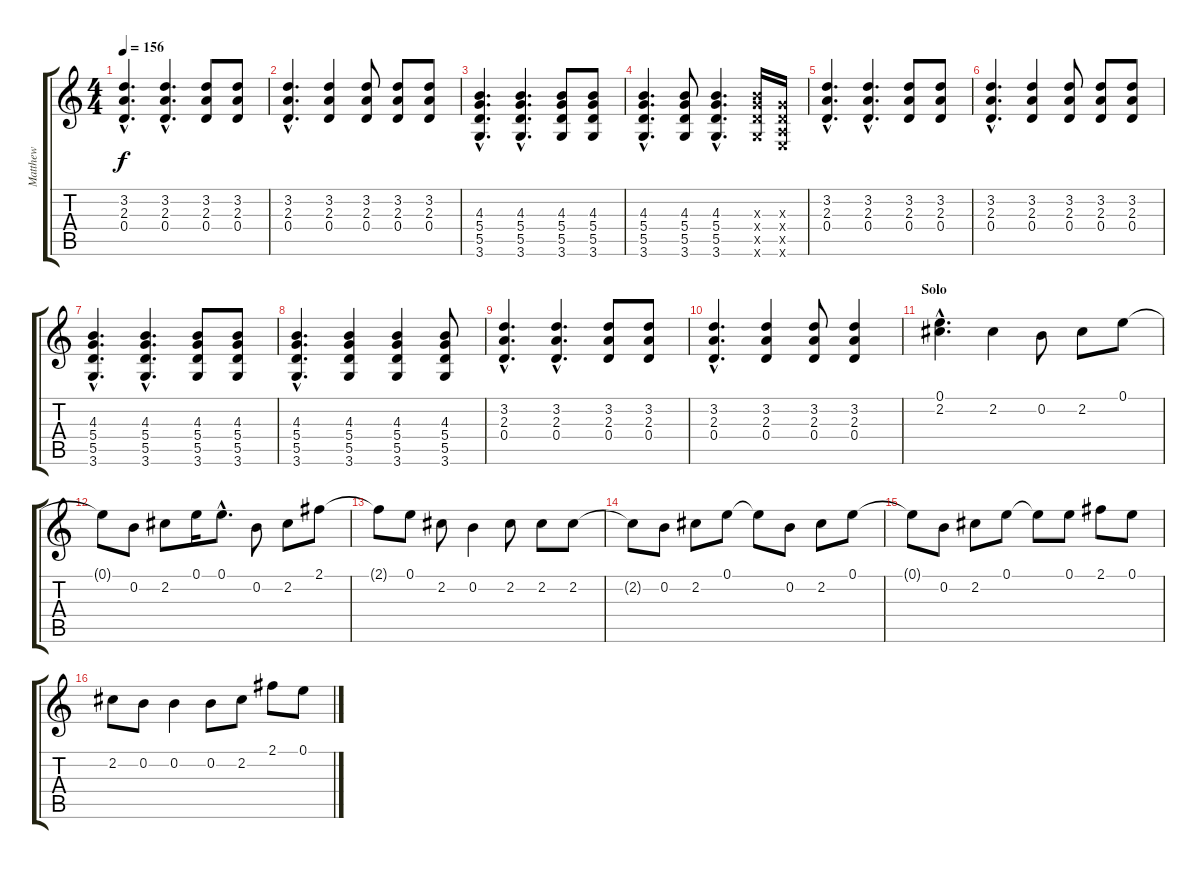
\track ("Matthew" "Matthew") {instrument overdrivenguitar}
\staff {score tabs}
\tuning (E4 B3 G3 D3 A2 E2) {hide}
\ts (4 4)
\tempo 156
\clef g2
\ks c
(3.2{hac} 2.3{hac} 0.4{hac}).4{d dy f} (3.2{hac} 2.3{hac} 0.4{hac}).4{d} (3.2 2.3 0.4).8 (3.2 2.3 0.4).8 |
(3.2{hac} 2.3{hac} 0.4{hac}).4{d} (3.2 2.3 0.4).4 (3.2 2.3 0.4).8 (3.2 2.3 0.4).8 (3.2 2.3 0.4).8 |
(4.3{hac} 5.4{hac} 5.5{hac} 3.6{hac}).4{d} (4.3{hac} 5.4{hac} 5.5{hac} 3.6{hac}).4{d} (4.3 5.4 5.5 3.6).8 (4.3 5.4 5.5 3.6).8 |
(4.3{hac} 5.4{hac} 5.5{hac} 3.6{hac}).4{d} (4.3 5.4 5.5 3.6).8 (4.3{hac} 5.4{hac} 5.5{hac} 3.6{hac}).4{d} (4.3{x} 5.4{x} 5.5{x} 3.6{x}).16 (0.3{x} 0.4{x} 0.5{x} 0.6{x}).16 |
(3.2{hac} 2.3{hac} 0.4{hac}).4{d} (3.2{hac} 2.3{hac} 0.4{hac}).4{d} (3.2 2.3 0.4).8 (3.2 2.3 0.4).8 |
(3.2{hac} 2.3{hac} 0.4{hac}).4{d} (3.2 2.3 0.4).4 (3.2 2.3 0.4).8 (3.2 2.3 0.4).8 (3.2 2.3 0.4).8 |
(4.3{hac} 5.4{hac} 5.5{hac} 3.6{hac}).4{d} (4.3{hac} 5.4{hac} 5.5{hac} 3.6{hac}).4{d} (4.3 5.4 5.5 3.6).8 (4.3 5.4 5.5 3.6).8 |
(4.3{hac} 5.4{hac} 5.5{hac} 3.6{hac}).4{d} (4.3 5.4 5.5 3.6).4 (4.3 5.4 5.5 3.6).4 (4.3 5.4 5.5 3.6).8 |
(3.2{hac} 2.3{hac} 0.4{hac}).4{d} (3.2{hac} 2.3{hac} 0.4{hac}).4{d} (3.2 2.3 0.4).8 (3.2 2.3 0.4).8 |
(3.2{hac} 2.3{hac} 0.4{hac}).4{d} (3.2 2.3 0.4).4 (3.2 2.3 0.4).8 (3.2 2.3 0.4).4 |
\section ("" "Solo")
(0.1{hac} 2.2{hac}).4{d volume 16 instrument distortionguitar} 2.2.4 0.2.8 2.2.8 0.1.8 |
0.1{t}.8 0.2.8 2.2.8 0.1.16 0.1{hac}.8{d} 0.2.8 2.2.8 2.1.8 |
2.1{t}.8 0.1.8 2.2.8 0.2.4 2.2.8 2.2.8 2.2.8 |
2.2{t}.8 0.2.8 2.2.8 0.1.8 0.1{t}.8 0.2.8 2.2.8 0.1.8 |
0.1{t}.8 0.2.8 2.2.8 0.1.8 0.1{t}.8 0.1.8 2.1.8 0.1.8 |
2.2.8 0.2.8 0.2.4 0.2.8 2.2.8 2.1.8 0.1.8
